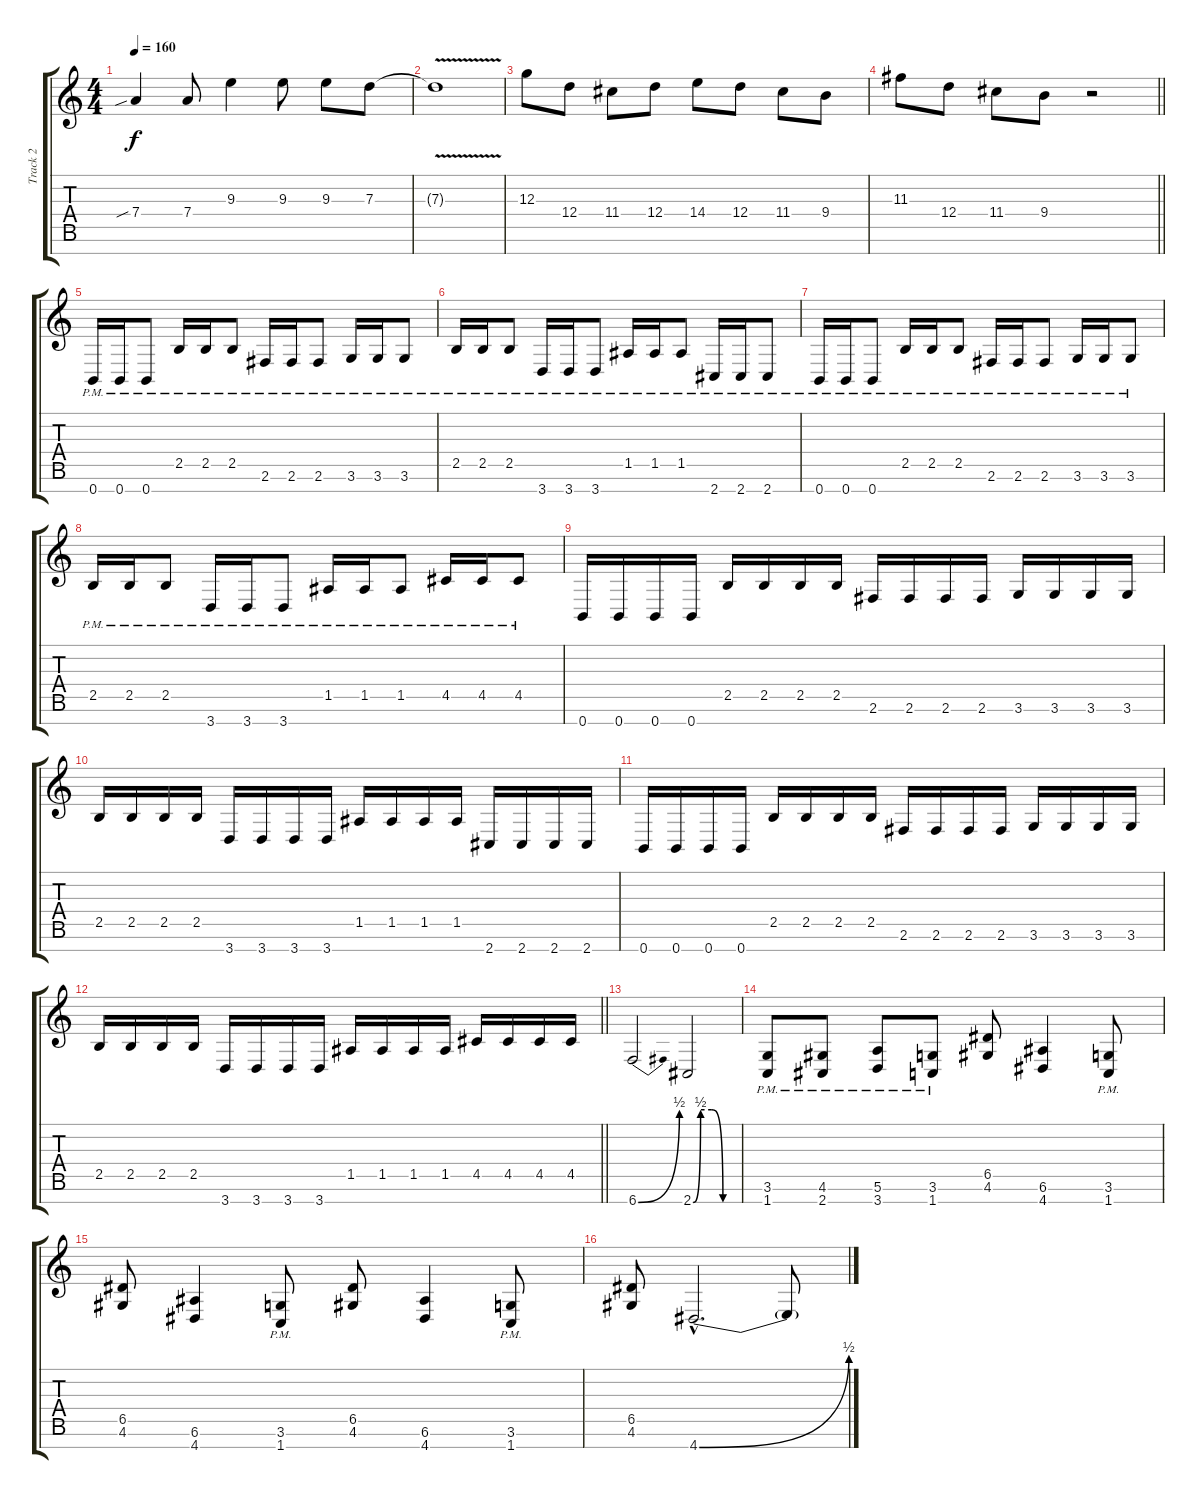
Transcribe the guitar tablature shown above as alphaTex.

\track ("Track 2" "Track 2") {instrument distortionguitar}
\staff {score tabs}
\tuning (E4 B3 G3 D3 A2 E2 B1) {hide}
\ts (4 4)
\tempo 160
\clef g2
\ks c
7.4{sib}.4{dy f} 7.4.8 9.3.4 9.3.8 9.3.8 7.3.8 |
7.3{v t}.1 |
12.3.8 12.4.8 11.4.8 12.4.8 14.4.8 12.4.8 11.4.8 9.4.8 |
\barLineRight lightlight
11.3.8 12.4.8 11.4.8 9.4.8 r.2 |
\section ("" "")
0.7{pm}.16 0.7{pm}.16 0.7{pm}.8 2.5{pm}.16 2.5{pm}.16 2.5{pm}.8 2.6{pm}.16 2.6{pm}.16 2.6{pm}.8 3.6{pm}.16 3.6{pm}.16 3.6{pm}.8 |
2.5{pm}.16 2.5{pm}.16 2.5{pm}.8 3.7{pm}.16 3.7{pm}.16 3.7{pm}.8 1.5{pm}.16 1.5{pm}.16 1.5{pm}.8 2.7{pm}.16 2.7{pm}.16 2.7{pm}.8 |
0.7{pm}.16 0.7{pm}.16 0.7{pm}.8 2.5{pm}.16 2.5{pm}.16 2.5{pm}.8 2.6{pm}.16 2.6{pm}.16 2.6{pm}.8 3.6{pm}.16 3.6{pm}.16 3.6{pm}.8 |
2.5{pm}.16 2.5{pm}.16 2.5{pm}.8 3.7{pm}.16 3.7{pm}.16 3.7{pm}.8 1.5{pm}.16 1.5{pm}.16 1.5{pm}.8 4.5{pm}.16 4.5{pm}.16 4.5{pm}.8 |
0.7.16 0.7.16 0.7.16 0.7.16 2.5.16 2.5.16 2.5.16 2.5.16 2.6.16 2.6.16 2.6.16 2.6.16 3.6.16 3.6.16 3.6.16 3.6.16 |
2.5.16 2.5.16 2.5.16 2.5.16 3.7.16 3.7.16 3.7.16 3.7.16 1.5.16 1.5.16 1.5.16 1.5.16 2.7.16 2.7.16 2.7.16 2.7.16 |
0.7.16 0.7.16 0.7.16 0.7.16 2.5.16 2.5.16 2.5.16 2.5.16 2.6.16 2.6.16 2.6.16 2.6.16 3.6.16 3.6.16 3.6.16 3.6.16 |
\barLineRight lightlight
2.5.16 2.5.16 2.5.16 2.5.16 3.7.16 3.7.16 3.7.16 3.7.16 1.5.16 1.5.16 1.5.16 1.5.16 4.5.16 4.5.16 4.5.16 4.5.16 |
\section ("" "")
6.7{be (bend 0 0 60 2)}.2 2.7{be (custom 0 0 10 2 25 2 40 0 60 0)}.2 |
(3.6{pm} 1.7{pm}).8 (4.6{pm} 2.7{pm}).8 (5.6{pm} 3.7{pm}).8 (3.6{pm} 1.7{pm}).8 (6.5 4.6).8 (6.6 4.7).4 (3.6{pm} 1.7{pm}).8 |
(6.5 4.6).8 (6.6 4.7).4 (3.6{pm} 1.7{pm}).8 (6.5 4.6).8 (6.6 4.7).4 (3.6{pm} 1.7{pm}).8 |
(6.5 4.6).8 4.7{be (bend 0 0 60 2) hac}.2{d} 4.7{t}.8
